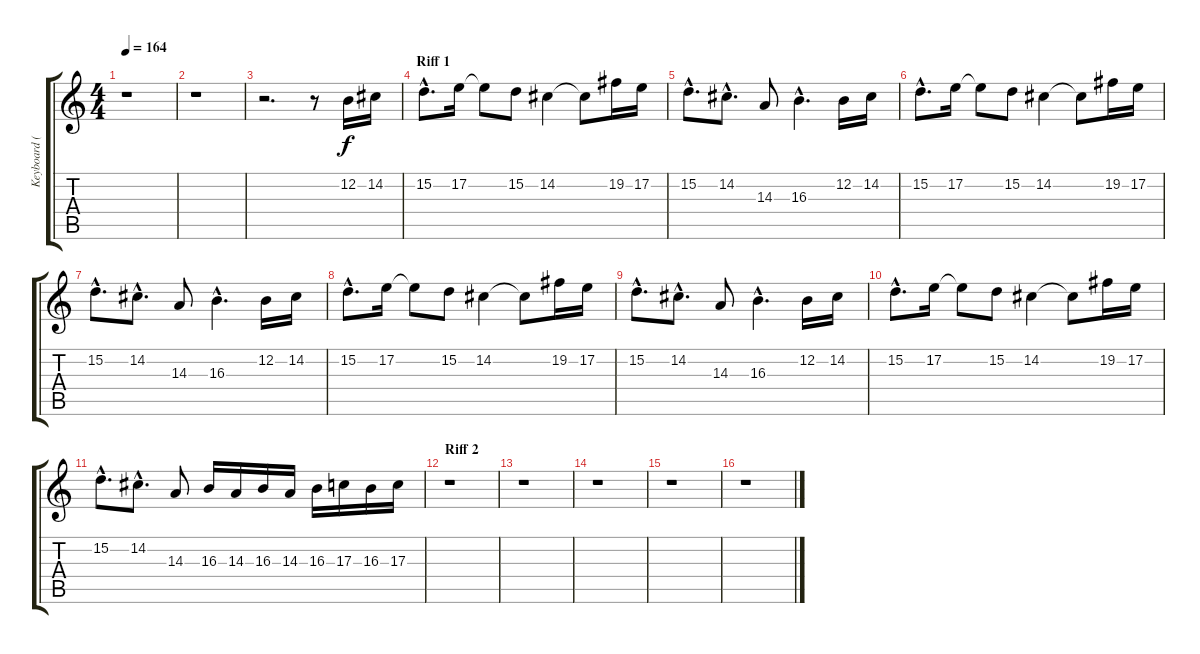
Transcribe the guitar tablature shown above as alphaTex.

\track ("Keyboard (Violin)" "Keyboard (") {instrument violin}
\staff {score tabs}
\tuning (E4 B3 G3 D3 A2 E2) {hide}
\ts (4 4)
\tempo 164
\clef g2
\ks c
r.1{dy f} |
r.1 |
r.2{d} r.8 12.2.16 14.2.16 |
\section ("" "Riff 1")
15.2{hac}.8{d} 17.2.16 17.2{t}.8 15.2.8 14.2.4 14.2{t}.8 19.2.16 17.2.16 |
15.2{hac}.8{d} 14.2{hac}.8{d} 14.3.8 16.3{hac}.4{d} 12.2.16 14.2.16 |
15.2{hac}.8{d} 17.2.16 17.2{t}.8 15.2.8 14.2.4 14.2{t}.8 19.2.16 17.2.16 |
15.2{hac}.8{d} 14.2{hac}.8{d} 14.3.8 16.3{hac}.4{d} 12.2.16 14.2.16 |
15.2{hac}.8{d} 17.2.16 17.2{t}.8 15.2.8 14.2.4 14.2{t}.8 19.2.16 17.2.16 |
15.2{hac}.8{d} 14.2{hac}.8{d} 14.3.8 16.3{hac}.4{d} 12.2.16 14.2.16 |
15.2{hac}.8{d} 17.2.16 17.2{t}.8 15.2.8 14.2.4 14.2{t}.8 19.2.16 17.2.16 |
15.2{hac}.8{d} 14.2{hac}.8{d} 14.3.8 16.3.16 14.3.16 16.3.16 14.3.16 16.3.16 17.3.16 16.3.16 17.3.16 |
\section ("" "Riff 2")
r.1 |
r.1 |
r.1 |
r.1 |
r.1
